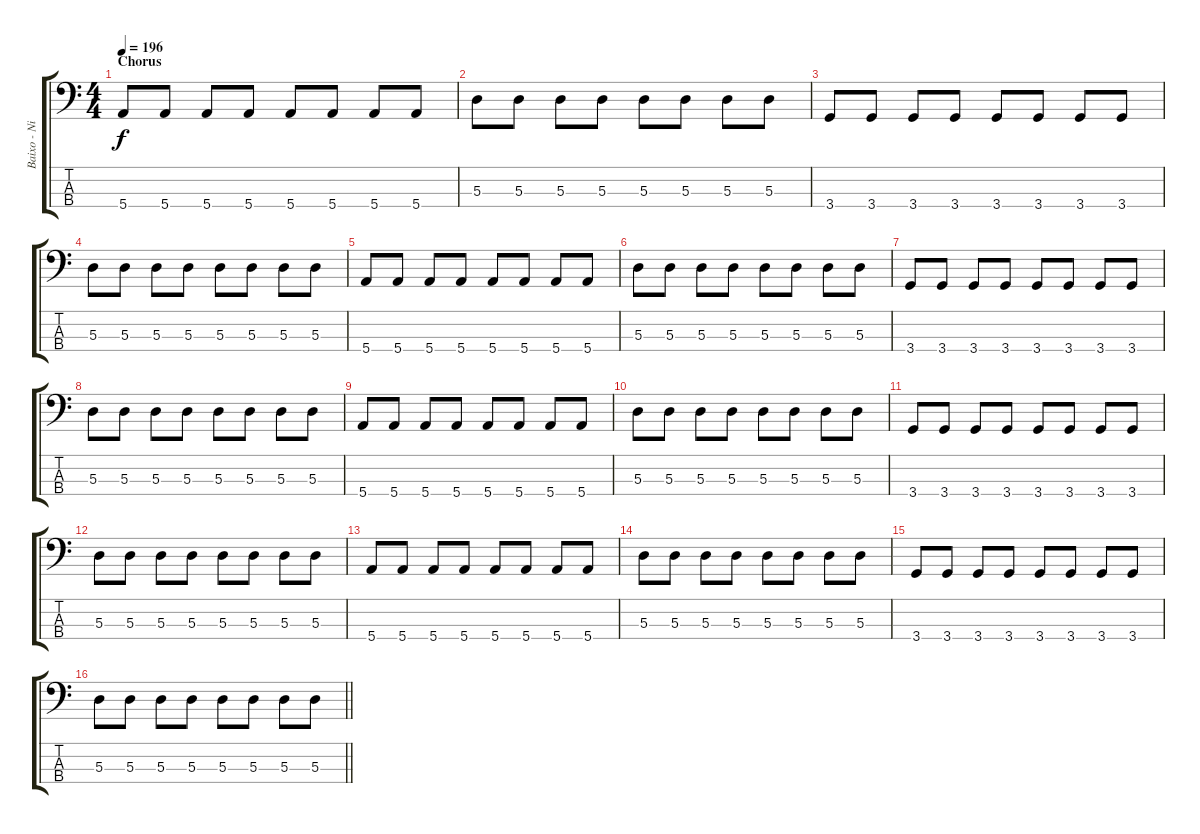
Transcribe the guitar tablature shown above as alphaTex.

\track ("Baixo - Nikola" "Baixo - Ni") {instrument electricbasspick}
\staff {score tabs}
\tuning (G2 D2 A1 E1) {hide}
\ts (4 4)
\section ("" "Chorus")
\tempo 196
\clef f4
\ks c
5.4.8{dy f} 5.4.8 5.4.8 5.4.8 5.4.8 5.4.8 5.4.8 5.4.8 |
5.3.8 5.3.8 5.3.8 5.3.8 5.3.8 5.3.8 5.3.8 5.3.8 |
3.4.8 3.4.8 3.4.8 3.4.8 3.4.8 3.4.8 3.4.8 3.4.8 |
5.3.8 5.3.8 5.3.8 5.3.8 5.3.8 5.3.8 5.3.8 5.3.8 |
5.4.8 5.4.8 5.4.8 5.4.8 5.4.8 5.4.8 5.4.8 5.4.8 |
5.3.8 5.3.8 5.3.8 5.3.8 5.3.8 5.3.8 5.3.8 5.3.8 |
3.4.8 3.4.8 3.4.8 3.4.8 3.4.8 3.4.8 3.4.8 3.4.8 |
5.3.8 5.3.8 5.3.8 5.3.8 5.3.8 5.3.8 5.3.8 5.3.8 |
5.4.8 5.4.8 5.4.8 5.4.8 5.4.8 5.4.8 5.4.8 5.4.8 |
5.3.8 5.3.8 5.3.8 5.3.8 5.3.8 5.3.8 5.3.8 5.3.8 |
3.4.8 3.4.8 3.4.8 3.4.8 3.4.8 3.4.8 3.4.8 3.4.8 |
5.3.8 5.3.8 5.3.8 5.3.8 5.3.8 5.3.8 5.3.8 5.3.8 |
5.4.8 5.4.8 5.4.8 5.4.8 5.4.8 5.4.8 5.4.8 5.4.8 |
5.3.8 5.3.8 5.3.8 5.3.8 5.3.8 5.3.8 5.3.8 5.3.8 |
3.4.8 3.4.8 3.4.8 3.4.8 3.4.8 3.4.8 3.4.8 3.4.8 |
\barLineRight lightlight
5.3.8 5.3.8 5.3.8 5.3.8 5.3.8 5.3.8 5.3.8 5.3.8
